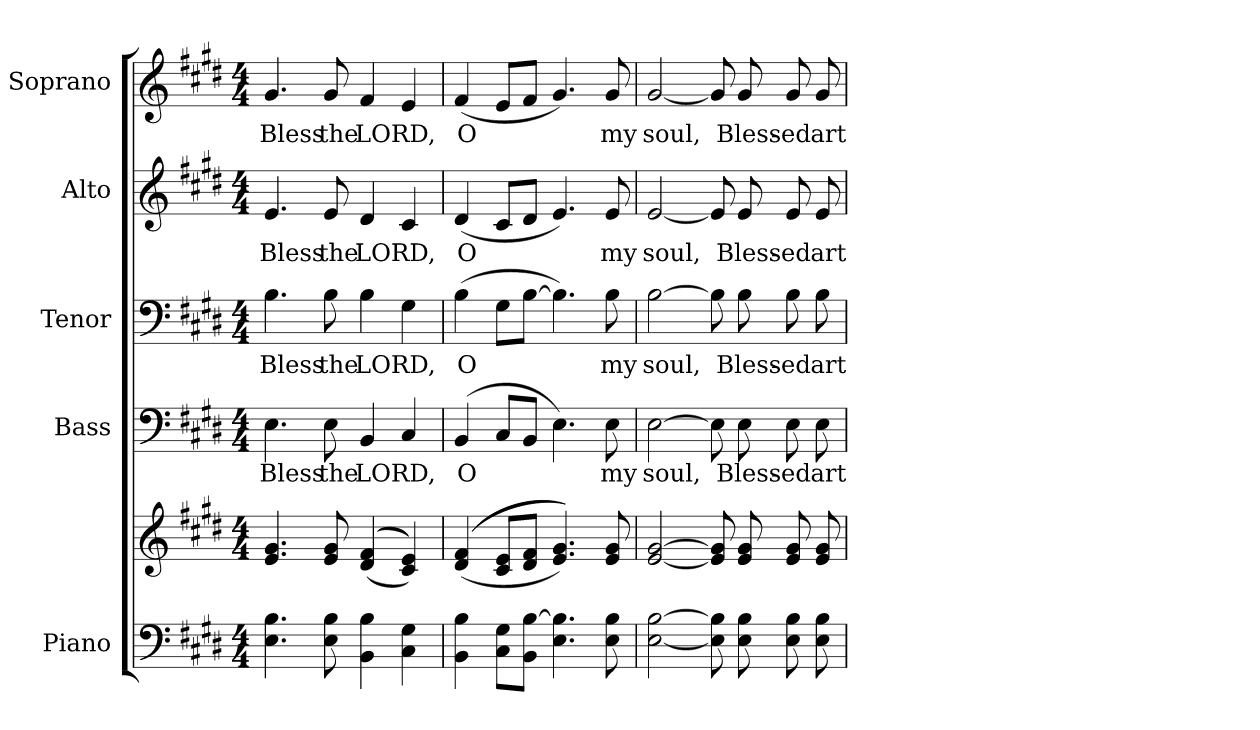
**kern	**kern	**kern	**text	**kern	**text	**kern	**text	**kern	**text
*part5	*part5	*part4	*part4	*part3	*part3	*part2	*part2	*part1	*part1
*staff6	*staff5	*staff4	*staff4	*staff3	*staff3	*staff2	*staff2	*staff1	*staff1
*I"Piano	*	*I"Bass	*	*I"Tenor	*	*I"Alto	*	*I"Soprano	*
*I'Pno.	*	*I'B.	*	*I'T.	*	*I'A.	*	*I'S.	*
!!LO:PB:g=z
*clefF4	*clefG2	*clefF4	*	*clefF4	*	*clefG2	*	*clefG2	*
*k[f#c#g#d#]	*k[f#c#g#d#]	*k[f#c#g#d#]	*	*k[f#c#g#d#]	*	*k[f#c#g#d#]	*	*k[f#c#g#d#]	*
*E:	*E:	*E:	*	*E:	*	*E:	*	*E:	*
*M4/4	*M4/4	*M4/4	*	*M4/4	*	*M4/4	*	*M4/4	*
*MM100	*MM100	*MM100	*	*MM100	*	*MM100	*	*MM100	*
=1	=1	=1	=1	=1	=1	=1	=1	=1	=1
!	!	!	!LO:LY:b:color=#000000	!	!	!	!	!	!
!	!	!	!	!	!LO:LY:b:color=#000000	!	!	!	!
!	!	!	!	!	!	!	!LO:LY:b:color=#000000	!	!
!	!	!	!	!	!	!	!	!	!LO:LY:b:color=#000000
4.Ei\ 4.Bi	4.ei/ 4.g#i	4.Ei\	Bless	4.Bi\	Bless	4.ei/	Bless	4.g#i/	Bless
!	!	!	!LO:LY:b:color=#000000	!	!	!	!	!	!
!	!	!	!	!	!LO:LY:b:color=#000000	!	!	!	!
!	!	!	!	!	!	!	!LO:LY:b:color=#000000	!	!
!	!	!	!	!	!	!	!	!	!LO:LY:b:color=#000000
8Ei\ 8Bi	8ei/ 8g#i	8Ei\	the	8Bi\	the	8ei/	the	8g#i/	the
!	!	!	!LO:LY:b:color=#000000	!	!	!	!	!	!
!	!	!	!	!	!LO:LY:b:color=#000000	!	!	!	!
!	!	!	!	!	!	!	!LO:LY:b:color=#000000	!	!
!	!	!	!	!	!	!	!	!	!LO:LY:b:color=#000000
4BBi\ 4Bi	(((4d#i/ 4f#i	4BBi/	LORD,	4Bi\	LORD,	4d#i/	LORD,	4f#i/	LORD,
4C#i\ 4G#i	4c#i/ 4ei)))	4C#i/	.	4G#i\	.	4c#i/	.	4ei/	.
=2	=2	=2	=2	=2	=2	=2	=2	=2	=2
!	!	!	!LO:LY:b:color=#000000	!	!	!	!	!	!
!	!	!	!	!	!LO:LY:b:color=#000000	!	!	!	!
!	!	!	!	!	!	!	!LO:LY:b:color=#000000	!	!
!	!	!	!	!	!	!	!	!	!LO:LY:b:color=#000000
4BBi\ 4Bi	(((4d#i/ 4f#i	(4BBi/	O	(4Bi\	O	(4d#i/	O	(4f#i/	O
8C#i\ 8G#iL	8c#i/ 8eiL	8C#i/L	.	8G#i\L	.	8c#i/L	.	8ei/L	.
8BBi\ [>8BiJ	8d#i/ 8f#iJ	8BBi/J	.	[>8Bi\J	.	8d#i/J	.	8f#i/J	.
4.Ei\ 4.Bi]	4.ei/ 4.g#i)))	4.Ei\)	.	4.Bi\])	.	4.ei/)	.	4.g#i/)	.
!	!	!	!LO:LY:b:color=#000000	!	!	!	!	!	!
!	!	!	!	!	!LO:LY:b:color=#000000	!	!	!	!
!	!	!	!	!	!	!	!LO:LY:b:color=#000000	!	!
!	!	!	!	!	!	!	!	!	!LO:LY:b:color=#000000
8Ei\ 8Bi	8ei/ 8g#i	8Ei\	my	8Bi\	my	8ei/	my	8g#i/	my
=3	=3	=3	=3	=3	=3	=3	=3	=3	=3
!	!	!	!LO:LY:b:color=#000000	!	!	!	!	!	!
!	!	!	!	!	!LO:LY:b:color=#000000	!	!	!	!
!	!	!	!	!	!	!	!LO:LY:b:color=#000000	!	!
!	!	!	!	!	!	!	!	!	!LO:LY:b:color=#000000
[<2Ei\ [>2Bi	[<2ei/ [>2g#i	[>2Ei\	soul,	[>2Bi\	soul,	[<2ei/	soul,	[<2g#i/	soul,
8Ei\] 8Bi]	8ei/] 8g#i]	8Ei\]	.	8Bi\]	.	8ei/]	.	8g#i/]	.
!	!	!	!LO:LY:b:color=#000000	!	!	!	!	!	!
!	!	!	!	!	!LO:LY:b:color=#000000	!	!	!	!
!	!	!	!	!	!	!	!LO:LY:b:color=#000000	!	!
!	!	!	!	!	!	!	!	!	!LO:LY:b:color=#000000
8Ei\ 8Bi	8ei/ 8g#i	8Ei\	Bless-	8Bi\	Bless-	8ei/	Bless-	8g#i/	Bless-
!	!	!	!LO:LY:b:color=#000000	!	!	!	!	!	!
!	!	!	!	!	!LO:LY:b:color=#000000	!	!	!	!
!	!	!	!	!	!	!	!LO:LY:b:color=#000000	!	!
!	!	!	!	!	!	!	!	!	!LO:LY:b:color=#000000
8Ei\ 8Bi	8ei/ 8g#i	8Ei\	-ed	8Bi\	-ed	8ei/	-ed	8g#i/	-ed
!	!	!	!LO:LY:b:color=#000000	!	!	!	!	!	!
!	!	!	!	!	!LO:LY:b:color=#000000	!	!	!	!
!	!	!	!	!	!	!	!LO:LY:b:color=#000000	!	!
!	!	!	!	!	!	!	!	!	!LO:LY:b:color=#000000
8Ei\ 8Bi	8ei/ 8g#i	8Ei\	art	8Bi\	art	8ei/	art	8g#i/	art
=	=	=	=	=	=	=	=	=	=
*-	*-	*-	*-	*-	*-	*-	*-	*-	*-
